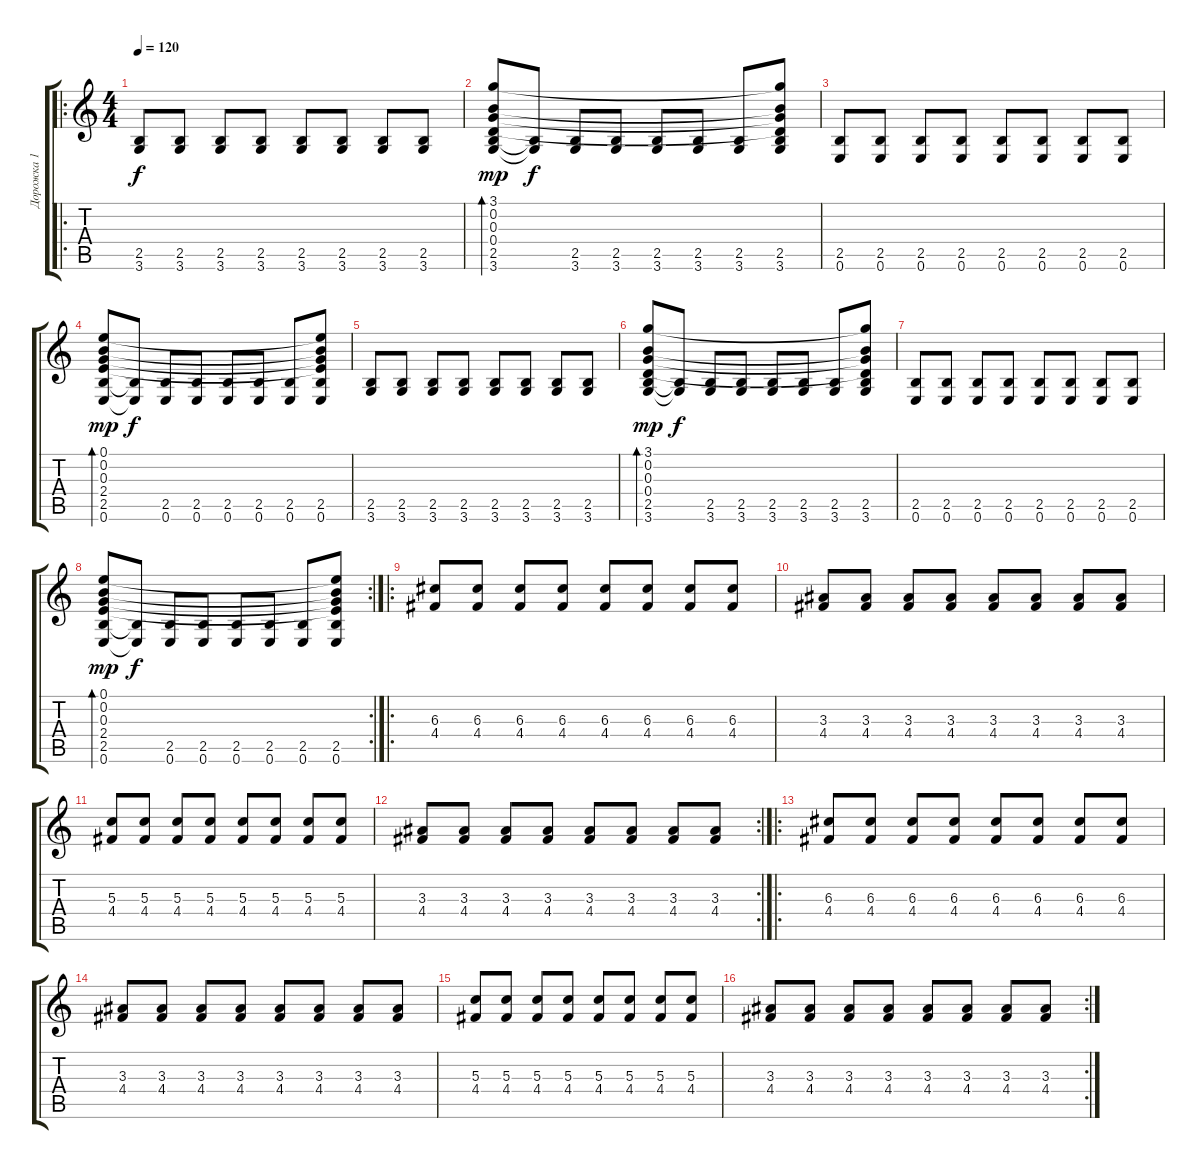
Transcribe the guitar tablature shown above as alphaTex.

\track ("Дорожка 1" "Дорожка 1") {instrument overdrivenguitar}
\staff {score tabs}
\tuning (E4 B3 G3 D3 A2 E2) {hide}
\ro
\ts (4 4)
\tempo 120
\clef g2
\ks c
(2.5 3.6).8{dy f} (2.5 3.6).8 (2.5 3.6).8 (2.5 3.6).8 (2.5 3.6).8 (2.5 3.6).8 (2.5 3.6).8 (2.5 3.6).8 |
(3.1 0.2 0.3 0.4 2.5 3.6).8{bd 480 dy mp} (2.5{t} 3.6{t}).8{dy f} (2.5 3.6).8 (2.5 3.6).8 (2.5 3.6).8 (2.5 3.6).8 (2.5 3.6).8 (3.1{t} 0.2{t} 0.3{t} 0.4{t} 2.5 3.6).8 |
(2.5 0.6).8 (2.5 0.6).8 (2.5 0.6).8 (2.5 0.6).8 (2.5 0.6).8 (2.5 0.6).8 (2.5 0.6).8 (2.5 0.6).8 |
(0.1 0.2 0.3 2.4 2.5 0.6).8{bd 480 dy mp} (2.5{t} 0.6{t}).8{dy f} (2.5 0.6).8 (2.5 0.6).8 (2.5 0.6).8 (2.5 0.6).8 (2.5 0.6).8 (0.1{t} 0.2{t} 0.3{t} 2.4{t} 2.5 0.6).8 |
(2.5 3.6).8 (2.5 3.6).8 (2.5 3.6).8 (2.5 3.6).8 (2.5 3.6).8 (2.5 3.6).8 (2.5 3.6).8 (2.5 3.6).8 |
(3.1 0.2 0.3 0.4 2.5 3.6).8{bd 480 dy mp} (2.5{t} 3.6{t}).8{dy f} (2.5 3.6).8 (2.5 3.6).8 (2.5 3.6).8 (2.5 3.6).8 (2.5 3.6).8 (3.1{t} 0.2{t} 0.3{t} 0.4{t} 2.5 3.6).8 |
(2.5 0.6).8 (2.5 0.6).8 (2.5 0.6).8 (2.5 0.6).8 (2.5 0.6).8 (2.5 0.6).8 (2.5 0.6).8 (2.5 0.6).8 |
\rc 2
(0.1 0.2 0.3 2.4 2.5 0.6).8{bd 480 dy mp} (2.5{t} 0.6{t}).8{dy f} (2.5 0.6).8 (2.5 0.6).8 (2.5 0.6).8 (2.5 0.6).8 (2.5 0.6).8 (0.1{t} 0.2{t} 0.3{t} 2.4{t} 2.5 0.6).8 |
\ro
(6.3 4.4).8 (6.3 4.4).8 (6.3 4.4).8 (6.3 4.4).8 (6.3 4.4).8 (6.3 4.4).8 (6.3 4.4).8 (6.3 4.4).8 |
(3.3 4.4).8 (3.3 4.4).8 (3.3 4.4).8 (3.3 4.4).8 (3.3 4.4).8 (3.3 4.4).8 (3.3 4.4).8 (3.3 4.4).8 |
(5.3 4.4).8 (5.3 4.4).8 (5.3 4.4).8 (5.3 4.4).8 (5.3 4.4).8 (5.3 4.4).8 (5.3 4.4).8 (5.3 4.4).8 |
\rc 2
(3.3 4.4).8 (3.3 4.4).8 (3.3 4.4).8 (3.3 4.4).8 (3.3 4.4).8 (3.3 4.4).8 (3.3 4.4).8 (3.3 4.4).8 |
\ro
(6.3 4.4).8 (6.3 4.4).8 (6.3 4.4).8 (6.3 4.4).8 (6.3 4.4).8 (6.3 4.4).8 (6.3 4.4).8 (6.3 4.4).8 |
(3.3 4.4).8 (3.3 4.4).8 (3.3 4.4).8 (3.3 4.4).8 (3.3 4.4).8 (3.3 4.4).8 (3.3 4.4).8 (3.3 4.4).8 |
(5.3 4.4).8 (5.3 4.4).8 (5.3 4.4).8 (5.3 4.4).8 (5.3 4.4).8 (5.3 4.4).8 (5.3 4.4).8 (5.3 4.4).8 |
\rc 2
(3.3 4.4).8 (3.3 4.4).8 (3.3 4.4).8 (3.3 4.4).8 (3.3 4.4).8 (3.3 4.4).8 (3.3 4.4).8 (3.3 4.4).8
